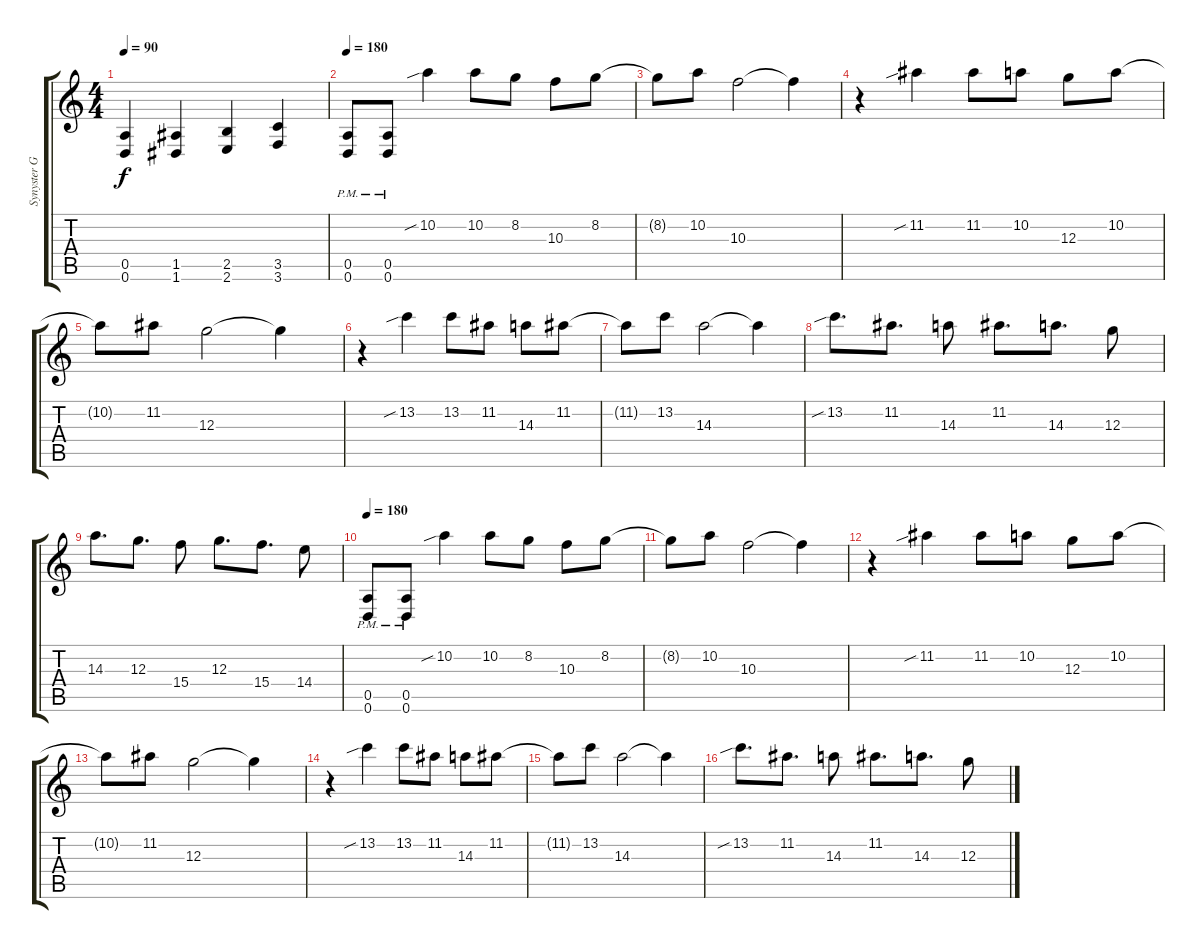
\track ("Synyster Gates" "Synyster G") {instrument distortionguitar}
\staff {score tabs}
\tuning (E4 B3 G3 D3 A2 D2) {hide}
\ts (4 4)
\tempo 90
\clef g2
\ks c
(0.5 0.6).4{dy f} (1.5 1.6).4 (2.5 2.6).4 (3.5 3.6).4 |
\tempo 180
(0.5{pm} 0.6{pm}).8 (0.5{pm} 0.6{pm}).8 10.2{sib}.4 10.2.8 8.2.8 10.3.8 8.2.8 |
8.2{t}.8 10.2.8 10.3.2 10.3{t}.4 |
r.4 11.2{sib}.4 11.2.8 10.2.8 12.3.8 10.2.8 |
10.2{t}.8 11.2.8 12.3.2 12.3{t}.4 |
r.4 13.2{sib}.4 13.2.8 11.2.8 14.3.8 11.2.8 |
11.2{t}.8 13.2.8 14.3.2 14.3{t}.4 |
13.2{sib}.8{d} 11.2.8{d} 14.3.8 11.2.8{d} 14.3.8{d} 12.3.8 |
14.3.8{d} 12.3.8{d} 15.4.8 12.3.8{d} 15.4.8{d} 14.4.8 |
\tempo 180
(0.5{pm} 0.6{pm}).8 (0.5{pm} 0.6{pm}).8 10.2{sib}.4 10.2.8 8.2.8 10.3.8 8.2.8 |
8.2{t}.8 10.2.8 10.3.2 10.3{t}.4 |
r.4 11.2{sib}.4 11.2.8 10.2.8 12.3.8 10.2.8 |
10.2{t}.8 11.2.8 12.3.2 12.3{t}.4 |
r.4 13.2{sib}.4 13.2.8 11.2.8 14.3.8 11.2.8 |
11.2{t}.8 13.2.8 14.3.2 14.3{t}.4 |
13.2{sib}.8{d} 11.2.8{d} 14.3.8 11.2.8{d} 14.3.8{d} 12.3.8
